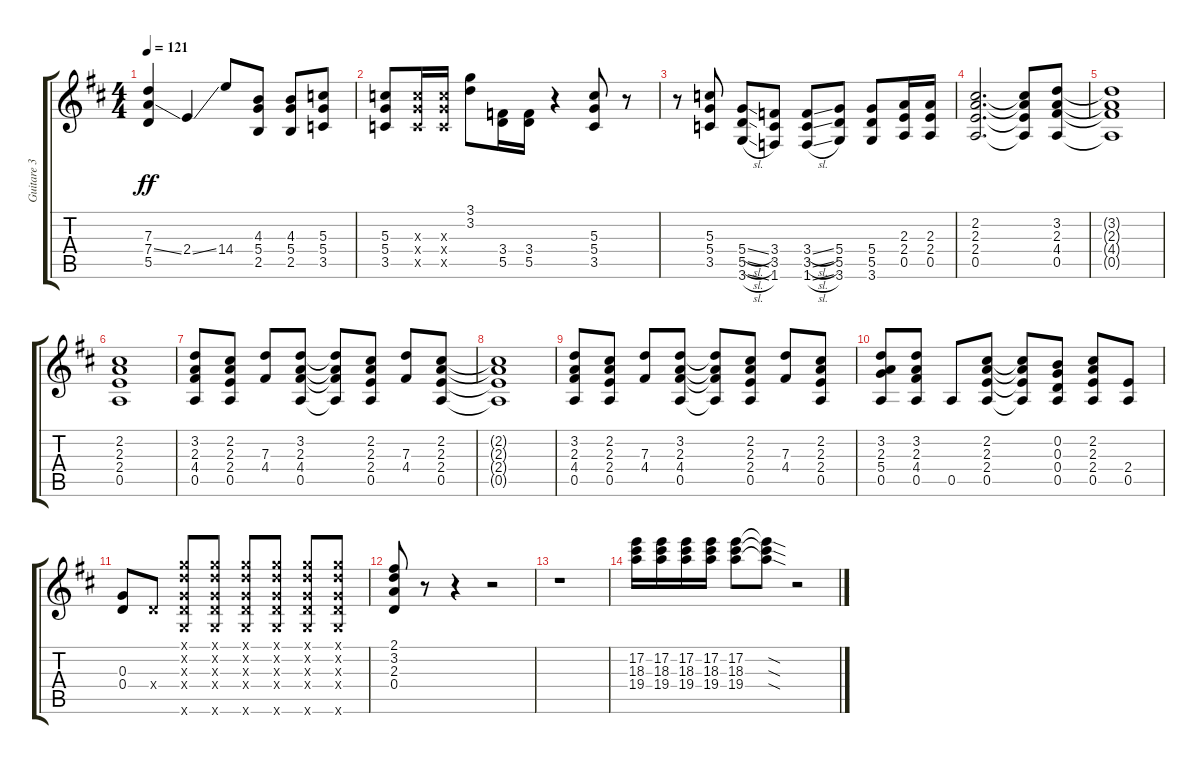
\track ("Guitare 3" "Guitare 3") {instrument overdrivenguitar}
\staff {score tabs}
\tuning (E4 B3 G3 D3 A2 E2) {hide}
\ts (4 4)
\tempo 121
\clef g2
\ks d
(7.3 7.4{ss} 5.5).4{dy ff} 2.4{ss}.4 14.4.8 (4.3 5.4 2.5).8 (4.3 5.4 2.5).8 (5.3 5.4 3.5).8 |
(5.3 5.4 3.5).8 (5.3{x} 5.4{x} 3.5{x}).16 (5.3{x} 5.4{x} 3.5{x}).16 (3.1 3.2).8 (3.4 5.5).16 (3.4 5.5).16 r.4 (5.3 5.4 3.5).8 r.8 |
r.8 (5.3 5.4 3.5).8 (5.4{sl} 5.5{sl} 3.6{sl}).8 (3.4 3.5 1.6).8 (3.4{sl} 3.5{sl} 1.6{sl}).8 (5.4 5.5 3.6).8 (5.4 5.5 3.6).8 (2.3 2.4 0.5).16 (2.3 2.4 0.5).16 |
(2.2 2.3 2.4 0.5).2{d} (2.2{t} 2.3{t} 2.4{t} 0.5{t}).8 (3.2 2.3 4.4 0.5).8 |
(3.2{t} 2.3{t} 4.4{t} 0.5{t}).1 |
(2.2 2.3 2.4 0.5).1 |
(3.2 2.3 4.4 0.5).8 (2.2 2.3 2.4 0.5).8 (7.3 4.4).8 (3.2 2.3 4.4 0.5).8 (3.2{t} 2.3{t} 4.4{t} 0.5{t}).8 (2.2 2.3 2.4 0.5).8 (7.3 4.4).8 (2.2 2.3 2.4 0.5).8 |
(2.2{t} 2.3{t} 2.4{t} 0.5{t}).1 |
(3.2 2.3 4.4 0.5).8 (2.2 2.3 2.4 0.5).8 (7.3 4.4).8 (3.2 2.3 4.4 0.5).8 (3.2{t} 2.3{t} 4.4{t} 0.5{t}).8 (2.2 2.3 2.4 0.5).8 (7.3 4.4).8 (2.2 2.3 2.4 0.5).8 |
(3.2 2.3 5.4 0.5).8 (3.2 2.3 4.4 0.5).8 0.5.8 (2.2 2.3 2.4 0.5).8 (2.2{t} 2.3{t} 2.4{t} 0.5{t}).8 (0.2 0.3 0.4 0.5).8 (2.2 2.3 2.4 0.5).8 (2.4 0.5).8 |
(0.3 0.4).8 0.4{x}.8 (3.1{x} 3.2{x} 0.3{x} 0.4{x} 3.6{x}).8 (3.1{x} 3.2{x} 0.3{x} 0.4{x} 3.6{x}).8 (3.1{x} 3.2{x} 0.3{x} 0.4{x} 3.6{x}).8 (3.1{x} 3.2{x} 0.3{x} 0.4{x} 3.6{x}).8 (3.1{x} 3.2{x} 0.3{x} 0.4{x} 3.6{x}).8 (3.1{x} 3.2{x} 0.3{x} 0.4{x} 3.6{x}).8 |
(2.1 3.2 2.3 0.4).8 r.8 r.4 r.2 |
r.1 |
(17.2 18.3 19.4).16 (17.2 18.3 19.4).16 (17.2 18.3 19.4).16 (17.2 18.3 19.4).16 (17.2 18.3 19.4).8 (17.2{sod t} 18.3{sod t} 19.4{sod t}).8 r.2
